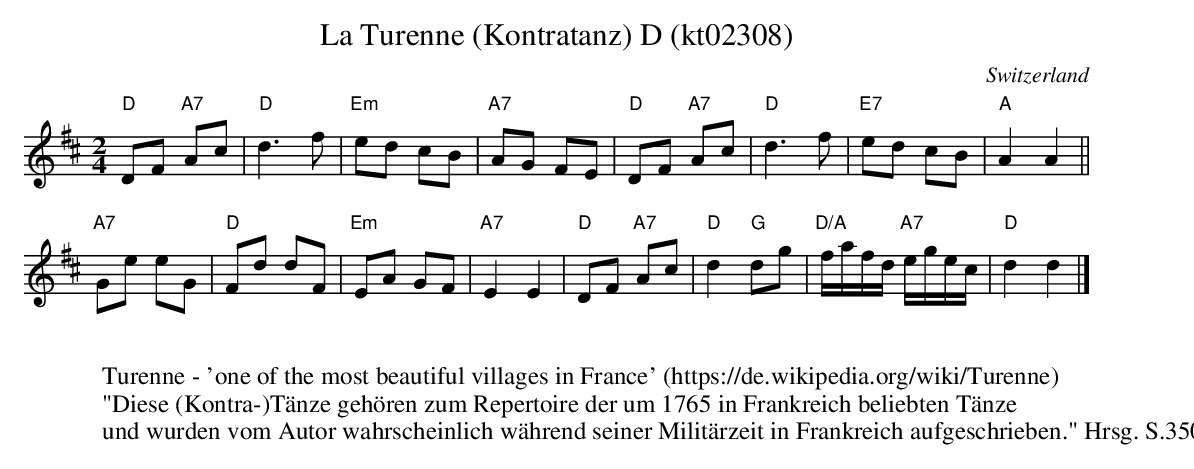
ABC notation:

X:1
T:La Turenne (Kontratanz) D (kt02308)
O:Switzerland
M:2/4
L:1/8
K:D major
"D"DF "A7"Ac | "D"d3f | "Em"ed cB | "A7"AG FE | "D"DF "A7"Ac | "D"d3f | "E7"ed cB | "A"A2A2 ||
"A7"Ge eG | "D"Fd dF | "Em"EA GF | "A7"E2E2 | "D"DF "A7"Ac | "D"d2 "G"dg | "D/A"f/a/f/d/ "A7"e/g/e/c/ | "D"d2d2 |]
W:
W:Turenne - 'one of the most beautiful villages in France' (https://de.wikipedia.org/wiki/Turenne)
W:"Diese (Kontra-)Tänze gehören zum Repertoire der um 1765 in Frankreich beliebten Tänze
W:und wurden vom Autor wahrscheinlich während seiner Militärzeit in Frankreich aufgeschrieben." Hrsg. S.350
